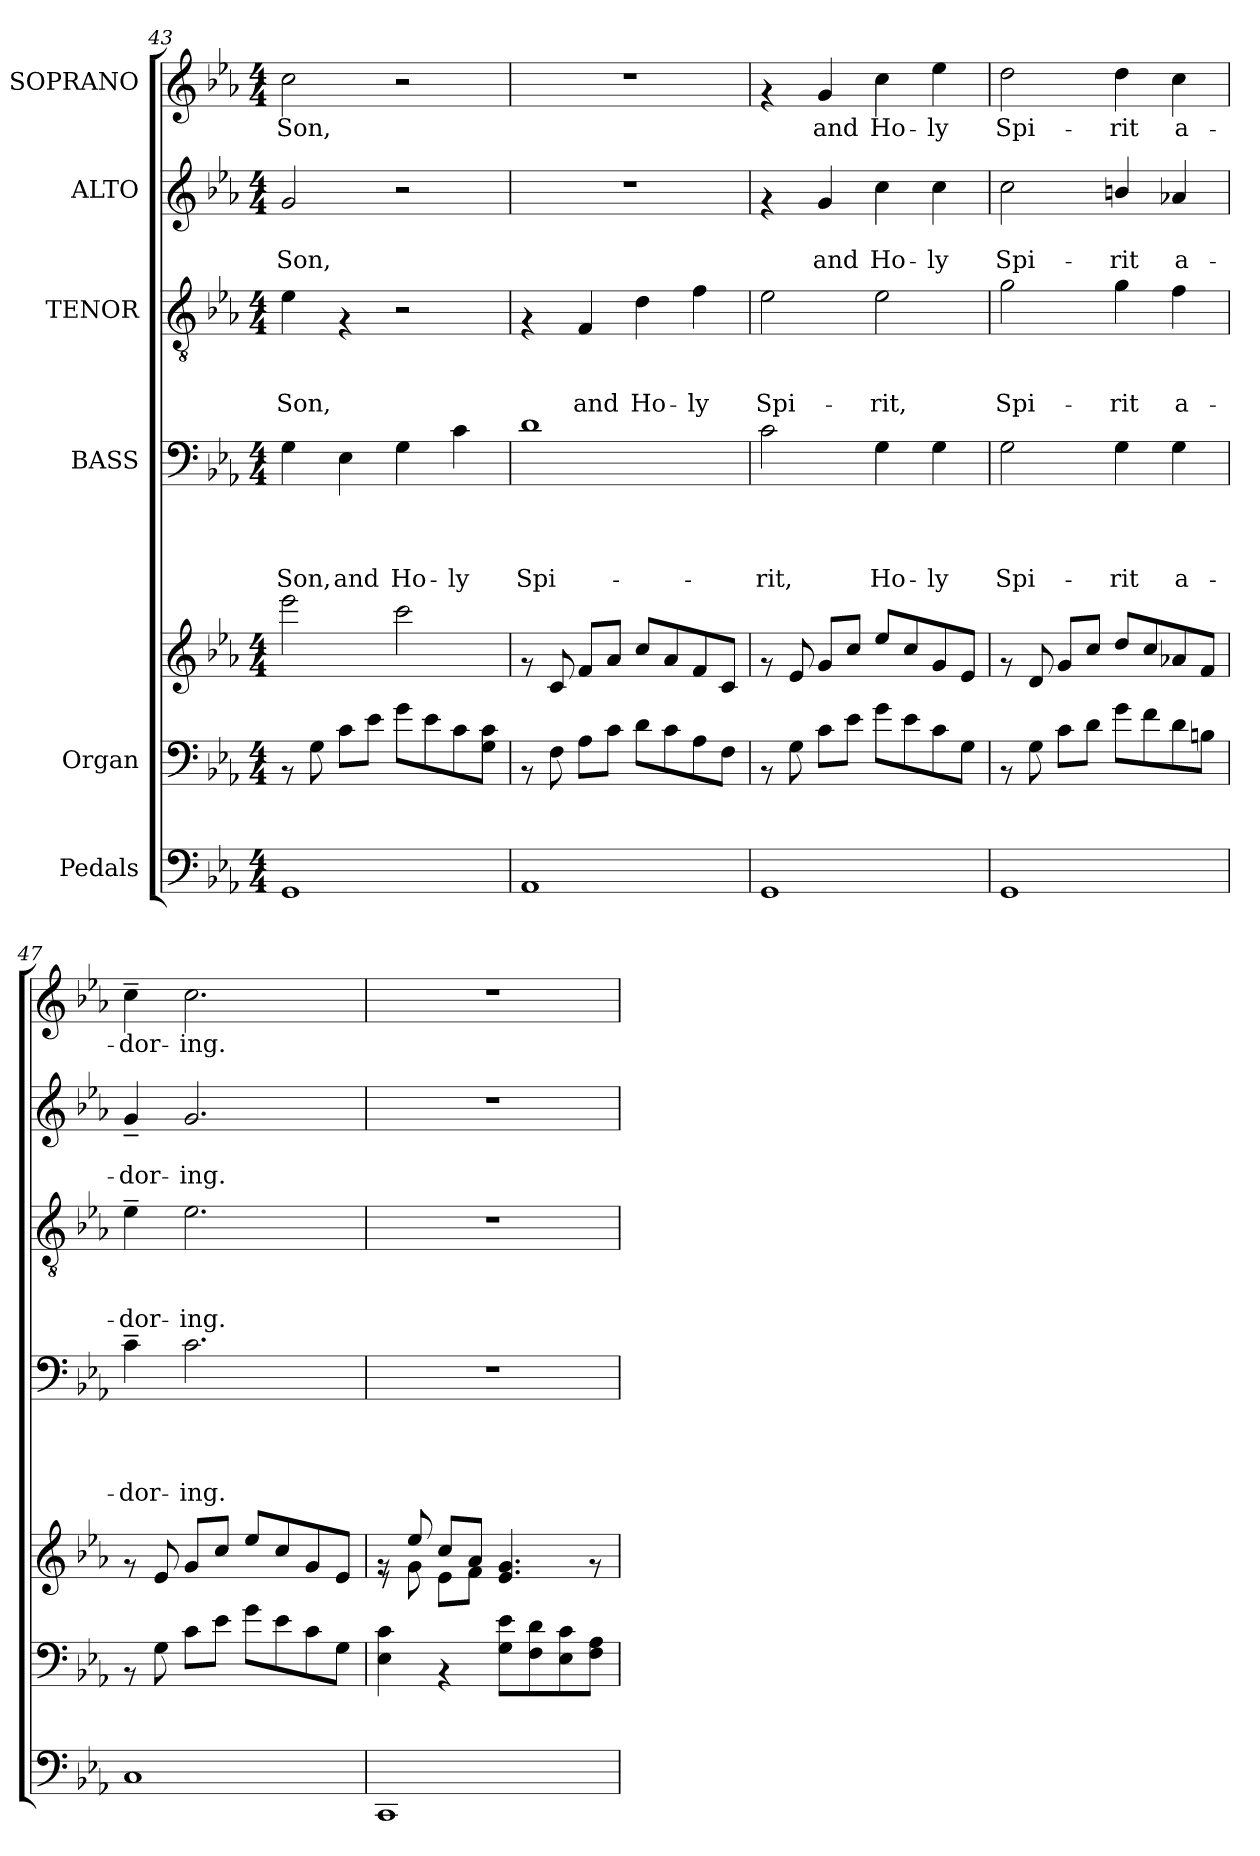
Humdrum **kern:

**kern	**kern	**kern	**kern	**text	**text	**text	**text	**kern	**text	**text	**text	**kern	**text	**text	**kern	**text
*part6	*part5	*part5	*part4	*part4	*part4	*part4	*part4	*part3	*part3	*part3	*part3	*part2	*part2	*part2	*part1	*part1
*staff7	*staff6	*staff5	*staff4	*staff4	*staff4	*staff4	*staff4	*staff3	*staff3	*staff3	*staff3	*staff2	*staff2	*staff2	*staff1	*staff1
*I"Pedals	*I"Organ	*	*I"BASS	*	*	*	*	*I"TENOR	*	*	*	*I"ALTO	*	*	*I"SOPRANO	*
!!LO:LB:g=z
*clefF4	*clefF4	*clefG2	*clefF4	*	*	*	*	*clefGv2	*	*	*	*clefG2	*	*	*clefG2	*
*k[b-e-a-]	*k[b-e-a-]	*k[b-e-a-]	*k[b-e-a-]	*	*	*	*	*k[b-e-a-]	*	*	*	*k[b-e-a-]	*	*	*k[b-e-a-]	*
*E-:	*E-:	*E-:	*E-:	*	*	*	*	*E-:	*	*	*	*E-:	*	*	*E-:	*
*M4/4	*M4/4	*M4/4	*M4/4	*	*	*	*	*M4/4	*	*	*	*M4/4	*	*	*M4/4	*
=43	=43	=43	=43	=43	=43	=43	=43	=43	=43	=43	=43	=43	=43	=43	=43	=43
!	!	!	!	!	!	!	!LO:LY:b	!	!	!	!LO:LY:b	!	!	!LO:LY:b	!	!LO:LY:b
1GG	8rAA	2eee-\	4G\	.	.	.	Son,	4e-\	.	.	Son,	2g/	.	Son,	2cc\	Son,
.	8G\	.	.	.	.	.	.	.	.	.	.	.	.	.	.	.
!	!	!	!	!	!	!	!LO:LY:b	!	!	!	!	!	!	!	!	!
.	8c\L	.	4E-\	.	.	.	and	4rF	.	.	.	.	.	.	.	.
.	8e-\J	.	.	.	.	.	.	.	.	.	.	.	.	.	.	.
!	!	!	!	!	!	!	!LO:LY:b	!	!	!	!	!	!	!	!	!
.	8g\L	2ccc\	4G\	.	.	.	Ho-	2r	.	.	.	2r	.	.	2r	.
.	8e-\	.	.	.	.	.	.	.	.	.	.	.	.	.	.	.
!	!	!	!	!	!	!	!LO:LY:b	!	!	!	!	!	!	!	!	!
.	8c\	.	4c\	.	.	.	-ly	.	.	.	.	.	.	.	.	.
.	8G\ 8c\J	.	.	.	.	.	.	.	.	.	.	.	.	.	.	.
=44	=44	=44	=44	=44	=44	=44	=44	=44	=44	=44	=44	=44	=44	=44	=44	=44
!	!	!	!	!	!	!	!LO:LY:b	!	!	!	!	!	!	!	!	!
1AA-	8rAA	8rf	1d	.	.	.	Spi-	4rF	.	.	.	1r	.	.	1r	.
.	8F\	8c/	.	.	.	.	.	.	.	.	.	.	.	.	.	.
!	!	!	!	!	!	!	!	!	!	!	!LO:LY:b	!	!	!	!	!
.	8A-\L	8f/L	.	.	.	.	.	4F/	.	.	and	.	.	.	.	.
.	8c\J	8a-/J	.	.	.	.	.	.	.	.	.	.	.	.	.	.
!	!	!	!	!	!	!	!	!	!	!	!LO:LY:b	!	!	!	!	!
.	8d\L	8cc/L	.	.	.	.	.	4d\	.	.	Ho-	.	.	.	.	.
.	8c\	8a-/	.	.	.	.	.	.	.	.	.	.	.	.	.	.
!	!	!	!	!	!	!	!	!	!	!	!LO:LY:b	!	!	!	!	!
.	8A-\	8f/	.	.	.	.	.	4f\	.	.	-ly	.	.	.	.	.
.	8F\J	8c/J	.	.	.	.	.	.	.	.	.	.	.	.	.	.
=45	=45	=45	=45	=45	=45	=45	=45	=45	=45	=45	=45	=45	=45	=45	=45	=45
!	!	!	!	!	!	!	!LO:LY:b	!	!	!	!LO:LY:b	!	!	!	!	!
1GG	8rAA	8rf	2c\	.	.	.	-rit,	2e-\	.	.	Spi-	4rf	.	.	4rf	.
.	8G\	8e-/	.	.	.	.	.	.	.	.	.	.	.	.	.	.
!	!	!	!	!	!	!	!	!	!	!	!	!	!	!LO:LY:b	!	!LO:LY:b
.	8c\L	8g/L	.	.	.	.	.	.	.	.	.	4g/	.	and	4g/	and
.	8e-\J	8cc/J	.	.	.	.	.	.	.	.	.	.	.	.	.	.
!	!	!	!	!	!	!	!LO:LY:b	!	!	!	!LO:LY:b	!	!	!LO:LY:b	!	!LO:LY:b
.	8g\L	8ee-/L	4G\	.	.	.	Ho-	2e-\	.	.	-rit,	4cc\	.	Ho-	4cc\	Ho-
.	8e-\	8cc/	.	.	.	.	.	.	.	.	.	.	.	.	.	.
!	!	!	!	!	!	!	!LO:LY:b	!	!	!	!	!	!	!LO:LY:b	!	!LO:LY:b
.	8c\	8g/	4G\	.	.	.	-ly	.	.	.	.	4cc\	.	-ly	4ee-\	-ly
.	8G\J	8e-/J	.	.	.	.	.	.	.	.	.	.	.	.	.	.
=46	=46	=46	=46	=46	=46	=46	=46	=46	=46	=46	=46	=46	=46	=46	=46	=46
!	!	!	!	!	!	!	!LO:LY:b	!	!	!	!LO:LY:b	!	!	!LO:LY:b	!	!LO:LY:b
1GG	8rAA	8rf	2G\	.	.	.	Spi-	2g\	.	.	Spi-	2cc\	.	Spi-	2dd\	Spi-
.	8G\	8d/	.	.	.	.	.	.	.	.	.	.	.	.	.	.
.	8c\L	8g/L	.	.	.	.	.	.	.	.	.	.	.	.	.	.
.	8d\J	8cc/J	.	.	.	.	.	.	.	.	.	.	.	.	.	.
!	!	!	!	!	!	!	!LO:LY:b	!	!	!	!LO:LY:b	!	!	!LO:LY:b	!	!LO:LY:b
.	8g\L	8dd/L	4G\	.	.	.	-rit	4g\	.	.	-rit	4bn/	.	-rit	4dd\	-rit
.	8f\	8cc/	.	.	.	.	.	.	.	.	.	.	.	.	.	.
!	!	!	!	!	!	!	!LO:LY:b	!	!	!	!LO:LY:b	!	!	!LO:LY:b	!	!LO:LY:b
.	8d\	8a-X/	4G\	.	.	.	a-	4f\	.	.	a-	4a-X/	.	a-	4cc\	a-
.	8Bn\J	8f/J	.	.	.	.	.	.	.	.	.	.	.	.	.	.
=47	=47	=47	=47	=47	=47	=47	=47	=47	=47	=47	=47	=47	=47	=47	=47	=47
!	!	!	!	!	!	!	!LO:LY:b	!	!	!	!LO:LY:b	!	!	!LO:LY:b	!	!LO:LY:b
1C	8rAA	8rf	4c~>\	.	.	.	-dor-	4e-~>\	.	.	-dor-	4g~</	.	-dor-	4cc~>\	-dor-
.	8G\	8e-/	.	.	.	.	.	.	.	.	.	.	.	.	.	.
!	!	!	!	!	!	!	!LO:LY:b	!	!	!	!LO:LY:b	!	!	!LO:LY:b	!	!LO:LY:b
.	8c\L	8g/L	2.c\	.	.	.	-ing.	2.e-\	.	.	-ing.	2.g/	.	-ing.	2.cc\	-ing.
.	8e-\J	8cc/J	.	.	.	.	.	.	.	.	.	.	.	.	.	.
.	8g\L	8ee-/L	.	.	.	.	.	.	.	.	.	.	.	.	.	.
.	8e-\	8cc/	.	.	.	.	.	.	.	.	.	.	.	.	.	.
.	8c\	8g/	.	.	.	.	.	.	.	.	.	.	.	.	.	.
.	8G\J	8e-/J	.	.	.	.	.	.	.	.	.	.	.	.	.	.
!!LO:PB:g=z
=48	=48	=48	=48	=48	=48	=48	=48	=48	=48	=48	=48	=48	=48	=48	=48	=48
*	*	*^	*	*	*	*	*	*	*	*	*	*	*	*	*	*
1CC	4E-\ 4c\	8rd	8rf	1r	.	.	.	.	1r	.	.	.	1r	.	.	1r	.
.	.	8ee-/	8g\	.	.	.	.	.	.	.	.	.	.	.	.	.	.
.	4rAA	8cc/L	8e-\L	.	.	.	.	.	.	.	.	.	.	.	.	.	.
.	.	8a-/J	8f\J	.	.	.	.	.	.	.	.	.	.	.	.	.	.
.	8G\ 8e-\L	4.e-/ 4.g/	2ryy	.	.	.	.	.	.	.	.	.	.	.	.	.	.
.	8F\ 8d\	.	.	.	.	.	.	.	.	.	.	.	.	.	.	.	.
.	8E-\ 8c\	.	.	.	.	.	.	.	.	.	.	.	.	.	.	.	.
.	8F\ 8A-\J	8rf	.	.	.	.	.	.	.	.	.	.	.	.	.	.	.
*	*	*v	*v	*	*	*	*	*	*	*	*	*	*	*	*	*	*
=	=	=	=	=	=	=	=	=	=	=	=	=	=	=	=	=
*-	*-	*-	*-	*-	*-	*-	*-	*-	*-	*-	*-	*-	*-	*-	*-	*-
